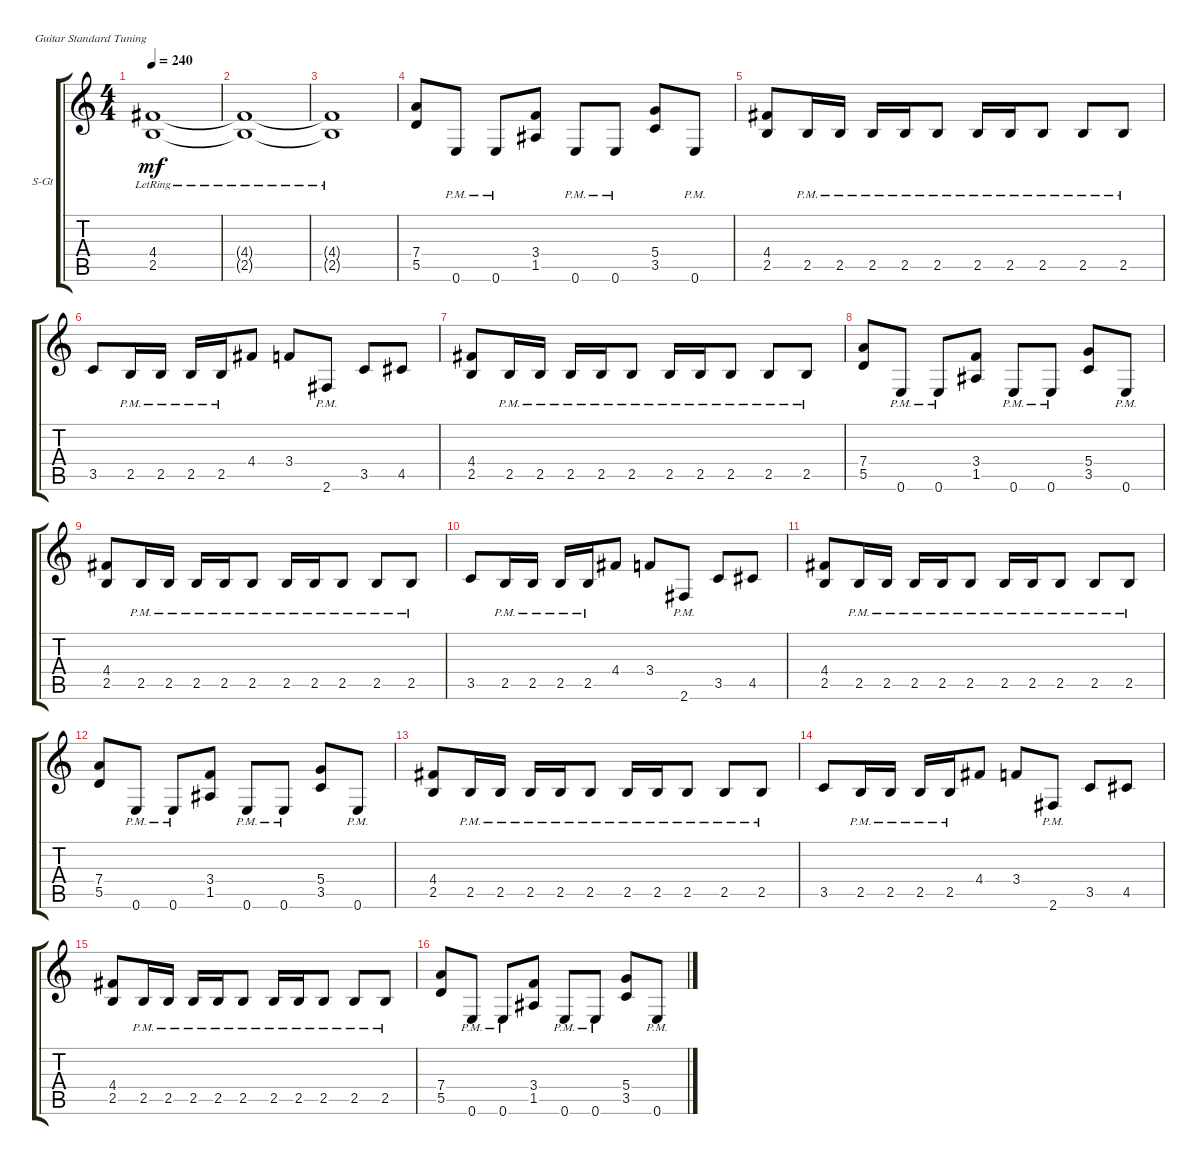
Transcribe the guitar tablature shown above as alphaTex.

\defaultSystemsLayout 4
\bracketExtendMode groupsimilarinstruments
\firstSystemTrackNameOrientation horizontal
\otherSystemsTrackNameOrientation horizontal
\track ("Steel Guitar" "S-Gt") {instrument acousticguitarsteel}
\staff {score tabs}
\tuning (E4 B3 G3 D3 A2 E2)
\ts (4 4)
\tempo 240
\clef g2
\ks c
(2.5{lr} 4.4{lr}).1{dy mf} |
(2.5{lr t} 4.4{lr t}).1 |
(2.5{lr t} 4.4{lr t}).1 |
(5.5 7.4).8 0.6{pm}.8 0.6{pm}.8 (1.5 3.4).8 0.6{pm}.8 0.6{pm}.8 (3.5 5.4).8 0.6{pm}.8 |
(2.5 4.4).8 2.5{pm}.16 2.5{pm}.16 2.5{pm}.16 2.5{pm}.16 2.5{pm}.8 2.5{pm}.16 2.5{pm}.16 2.5{pm}.8 2.5{pm}.8 2.5{pm}.8 |
3.5.8 2.5{pm}.16 2.5{pm}.16 2.5{pm}.16 2.5{pm}.16 4.4.8 3.4.8 2.6{pm}.8 3.5.8 4.5.8 |
(2.5 4.4).8 2.5{pm}.16 2.5{pm}.16 2.5{pm}.16 2.5{pm}.16 2.5{pm}.8 2.5{pm}.16 2.5{pm}.16 2.5{pm}.8 2.5{pm}.8 2.5{pm}.8 |
(5.5 7.4).8 0.6{pm}.8 0.6{pm}.8 (1.5 3.4).8 0.6{pm}.8 0.6{pm}.8 (3.5 5.4).8 0.6{pm}.8 |
(2.5 4.4).8 2.5{pm}.16 2.5{pm}.16 2.5{pm}.16 2.5{pm}.16 2.5{pm}.8 2.5{pm}.16 2.5{pm}.16 2.5{pm}.8 2.5{pm}.8 2.5{pm}.8 |
3.5.8 2.5{pm}.16 2.5{pm}.16 2.5{pm}.16 2.5{pm}.16 4.4.8 3.4.8 2.6{pm}.8 3.5.8 4.5.8 |
(2.5 4.4).8 2.5{pm}.16 2.5{pm}.16 2.5{pm}.16 2.5{pm}.16 2.5{pm}.8 2.5{pm}.16 2.5{pm}.16 2.5{pm}.8 2.5{pm}.8 2.5{pm}.8 |
(5.5 7.4).8 0.6{pm}.8 0.6{pm}.8 (1.5 3.4).8 0.6{pm}.8 0.6{pm}.8 (3.5 5.4).8 0.6{pm}.8 |
(2.5 4.4).8 2.5{pm}.16 2.5{pm}.16 2.5{pm}.16 2.5{pm}.16 2.5{pm}.8 2.5{pm}.16 2.5{pm}.16 2.5{pm}.8 2.5{pm}.8 2.5{pm}.8 |
3.5.8 2.5{pm}.16 2.5{pm}.16 2.5{pm}.16 2.5{pm}.16 4.4.8 3.4.8 2.6{pm}.8 3.5.8 4.5.8 |
(2.5 4.4).8 2.5{pm}.16 2.5{pm}.16 2.5{pm}.16 2.5{pm}.16 2.5{pm}.8 2.5{pm}.16 2.5{pm}.16 2.5{pm}.8 2.5{pm}.8 2.5{pm}.8 |
(5.5 7.4).8 0.6{pm}.8 0.6{pm}.8 (1.5 3.4).8 0.6{pm}.8 0.6{pm}.8 (3.5 5.4).8 0.6{pm}.8
